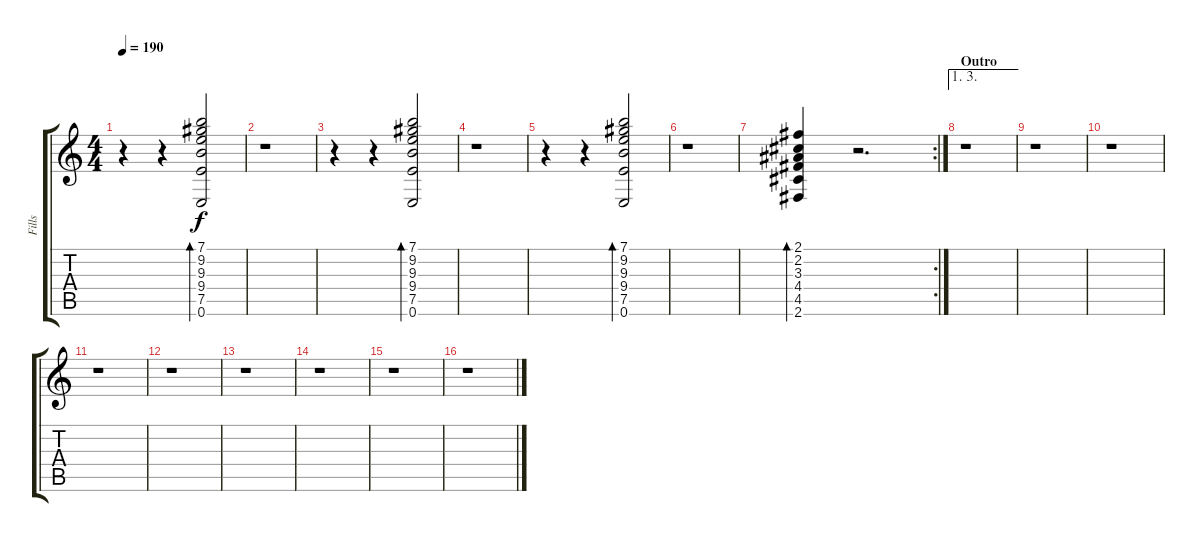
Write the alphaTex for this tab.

\track ("Fills" "Fills") {instrument electricguitarclean}
\staff {score tabs}
\tuning (E4 B3 G3 D3 A2 E2) {hide}
\ts (4 4)
\tempo 190
\clef g2
\ks c
r.4{dy f} r.4 (7.1 9.2 9.3 9.4 7.5 0.6).2{bd 60} |
r.1 |
r.4 r.4 (7.1 9.2 9.3 9.4 7.5 0.6).2{bd 60} |
r.1 |
r.4 r.4 (7.1 9.2 9.3 9.4 7.5 0.6).2{bd 60} |
r.1 |
\rc 2
(2.1 2.2 3.3 4.4 4.5 2.6).4{bd 60} r.2{d} |
\ae (1 3)
\section ("" "Outro")
r.1 |
r.1 |
r.1 |
r.1 |
r.1 |
r.1 |
r.1 |
r.1 |
r.1
